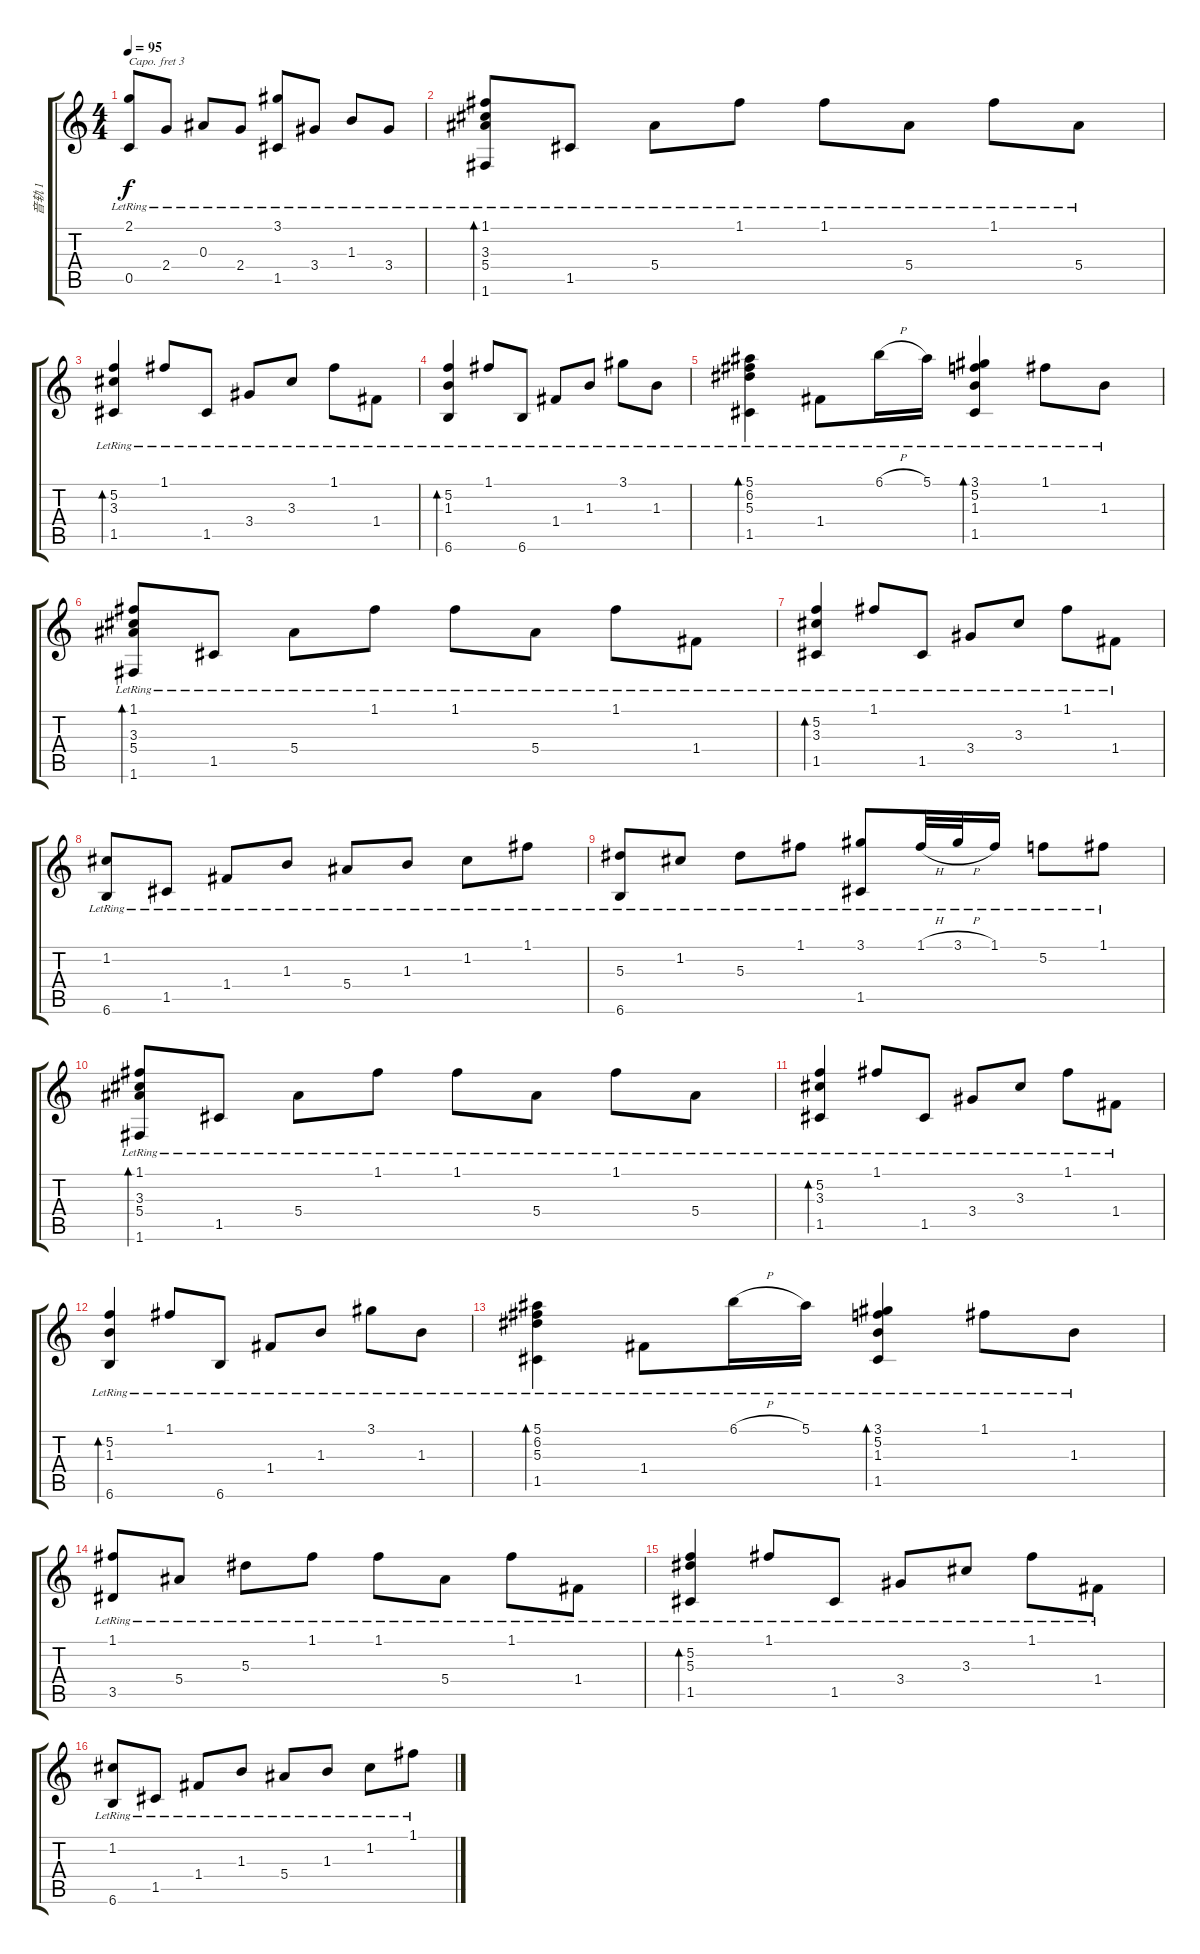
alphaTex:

\track ("音轨 1" "音轨 1") {instrument acousticguitarsteel}
\staff {score tabs}
\capo 3
\tuning (D4 A3 G3 D3 A2 D2) {hide}
\ts (4 4)
\tempo 95
\clef g2
\ks c
(2.1{lr} 0.5{lr}).8{dy f} 2.4{lr}.8 0.3{lr}.8 2.4{lr}.8 (3.1{lr} 1.5{lr}).8 3.4{lr}.8 1.3{lr}.8 3.4{lr}.8 |
(1.1{lr} 3.3{lr} 5.4{lr} 1.6{lr}).8{bd 480} 1.5{lr}.8 5.4{lr}.8 1.1{lr}.8 1.1{lr}.8 5.4{lr}.8 1.1{lr}.8 5.4{lr}.8 |
(5.2{lr} 3.3{lr} 1.5{lr}).4{bd 480} 1.1{lr}.8 1.5{lr}.8 3.4{lr}.8 3.3{lr}.8 1.1{lr}.8 1.4{lr}.8 |
(5.2{lr} 1.3{lr} 6.6{lr}).4{bd 480} 1.1{lr}.8 6.6{lr}.8 1.4{lr}.8 1.3{lr}.8 3.1{lr}.8 1.3{lr}.8 |
(5.1{lr} 6.2{lr} 5.3{lr} 1.5{lr}).4{bd 480} 1.4{lr}.8 6.1{h lr}.16 5.1{lr}.16 (3.1{lr} 5.2{lr} 1.3{lr} 1.5{lr}).4{bd 480} 1.1{lr}.8 1.3{lr}.8 |
(1.1{lr} 3.3{lr} 5.4{lr} 1.6{lr}).8{bd 480} 1.5{lr}.8 5.4{lr}.8 1.1{lr}.8 1.1{lr}.8 5.4{lr}.8 1.1{lr}.8 1.4{lr}.8 |
(5.2{lr} 3.3{lr} 1.5{lr}).4{bd 480} 1.1{lr}.8 1.5{lr}.8 3.4{lr}.8 3.3{lr}.8 1.1{lr}.8 1.4{lr}.8 |
(1.2{lr} 6.6{lr}).8 1.5{lr}.8 1.4{lr}.8 1.3{lr}.8 5.4{lr}.8 1.3{lr}.8 1.2{lr}.8 1.1{lr}.8 |
(5.3{lr} 6.6{lr}).8 1.2{lr}.8 5.3{lr}.8 1.1{lr}.8 (3.1{lr} 1.5{lr}).8 1.1{h lr}.32 3.1{h lr}.32 1.1{lr}.16 5.2{lr}.8 1.1{lr}.8 |
(1.1{lr} 3.3{lr} 5.4{lr} 1.6{lr}).8{bd 480} 1.5{lr}.8{txt ""} 5.4{lr}.8 1.1{lr}.8 1.1{lr}.8 5.4{lr}.8 1.1{lr}.8 5.4{lr}.8 |
(5.2{lr} 3.3{lr} 1.5{lr}).4{bd 480} 1.1{lr}.8 1.5{lr}.8 3.4{lr}.8 3.3{lr}.8 1.1{lr}.8 1.4{lr}.8 |
(5.2{lr} 1.3{lr} 6.6{lr}).4{bd 480} 1.1{lr}.8 6.6{lr}.8 1.4{lr}.8 1.3{lr}.8 3.1{lr}.8 1.3{lr}.8 |
(5.1{lr} 6.2{lr} 5.3{lr} 1.5{lr}).4{bd 480} 1.4{lr}.8 6.1{h lr}.16 5.1{lr}.16 (3.1{lr} 5.2{lr} 1.3{lr} 1.5{lr}).4{bd 480} 1.1{lr}.8 1.3{lr}.8 |
(1.1{lr} 3.5{lr}).8 5.4{lr}.8 5.3{lr}.8 1.1{lr}.8 1.1{lr}.8 5.4{lr}.8 1.1{lr}.8 1.4{lr}.8 |
(5.2{lr} 5.3{lr} 1.5{lr}).4{bd 480} 1.1{lr}.8 1.5{lr}.8 3.4{lr}.8 3.3{lr}.8 1.1{lr}.8 1.4{lr}.8 |
(1.2{lr} 6.6{lr}).8 1.5{lr}.8 1.4{lr}.8 1.3{lr}.8 5.4{lr}.8 1.3{lr}.8 1.2{lr}.8 1.1{lr}.8
